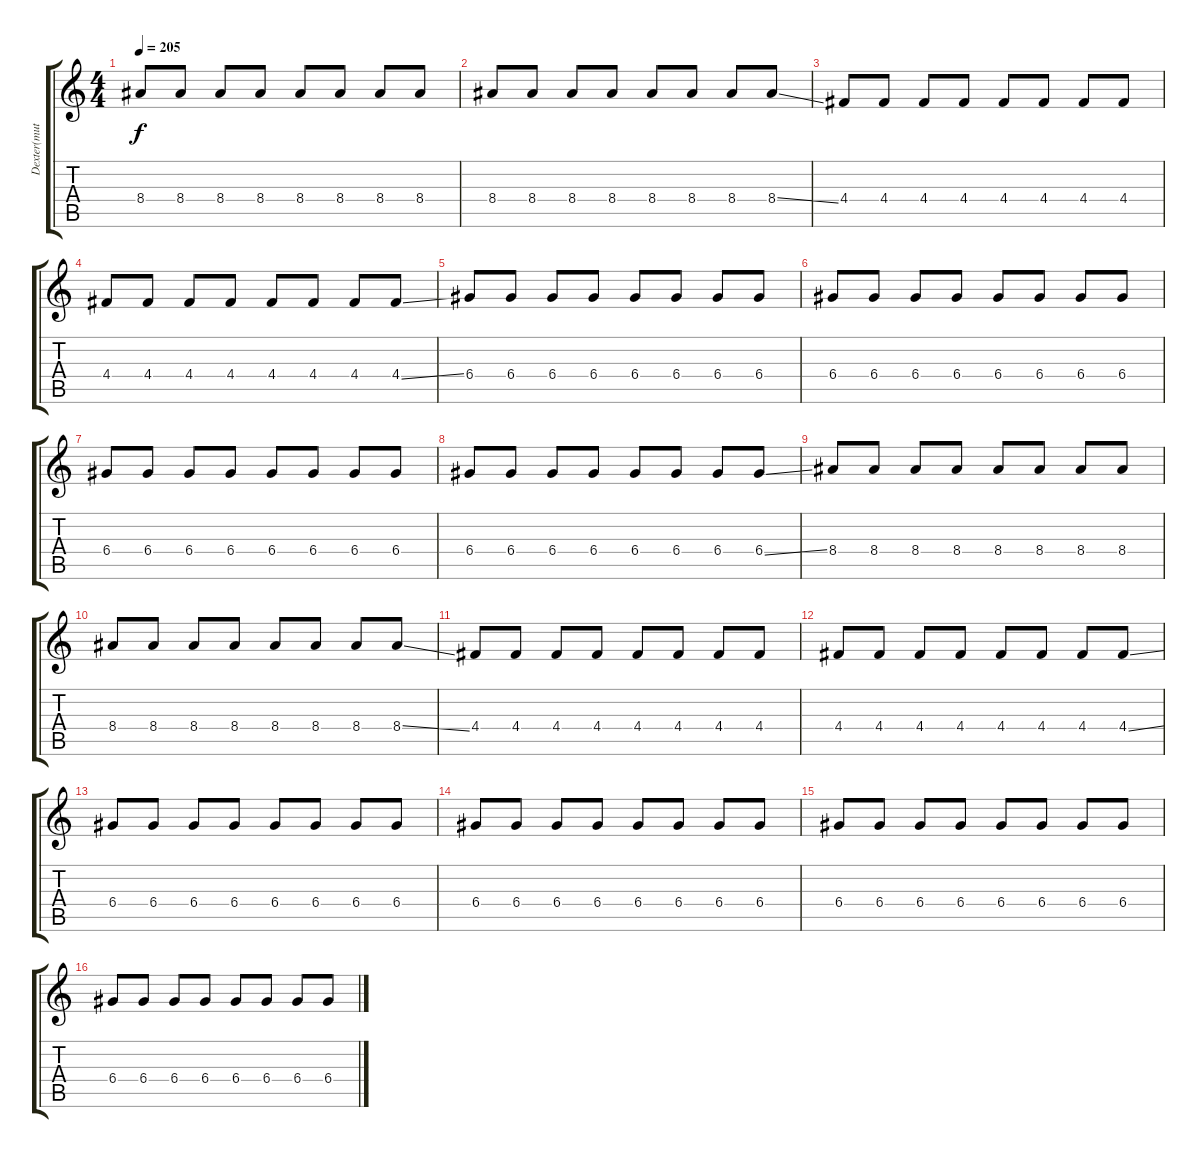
\track ("Dexter(muted guitar)" "Dexter(mut") {instrument electricguitarmuted}
\staff {score tabs}
\tuning (E4 B3 G3 D3 A2 E2) {hide}
\ts (4 4)
\tempo 205
\clef g2
\ks c
8.4.8{dy f instrument electricguitarmuted} 8.4.8 8.4.8 8.4.8 8.4.8 8.4.8 8.4.8 8.4.8 |
8.4.8 8.4.8 8.4.8 8.4.8 8.4.8 8.4.8 8.4.8 8.4{ss}.8 |
4.4.8 4.4.8 4.4.8 4.4.8 4.4.8 4.4.8 4.4.8 4.4.8 |
4.4.8 4.4.8 4.4.8 4.4.8 4.4.8 4.4.8 4.4.8 4.4{ss}.8 |
6.4.8 6.4.8 6.4.8 6.4.8 6.4.8 6.4.8 6.4.8 6.4.8 |
6.4.8 6.4.8 6.4.8 6.4.8 6.4.8 6.4.8 6.4.8 6.4.8 |
6.4.8 6.4.8 6.4.8 6.4.8 6.4.8 6.4.8 6.4.8 6.4.8 |
6.4.8 6.4.8 6.4.8 6.4.8 6.4.8 6.4.8 6.4.8 6.4{ss}.8 |
8.4.8 8.4.8 8.4.8 8.4.8 8.4.8 8.4.8 8.4.8 8.4.8 |
8.4.8 8.4.8 8.4.8 8.4.8 8.4.8 8.4.8 8.4.8 8.4{ss}.8 |
4.4.8 4.4.8 4.4.8 4.4.8 4.4.8 4.4.8 4.4.8 4.4.8 |
4.4.8 4.4.8 4.4.8 4.4.8 4.4.8 4.4.8 4.4.8 4.4{ss}.8 |
6.4.8 6.4.8 6.4.8 6.4.8 6.4.8 6.4.8 6.4.8 6.4.8 |
6.4.8 6.4.8 6.4.8 6.4.8 6.4.8 6.4.8 6.4.8 6.4.8 |
6.4.8 6.4.8 6.4.8 6.4.8 6.4.8 6.4.8 6.4.8 6.4.8 |
6.4.8 6.4.8 6.4.8 6.4.8 6.4.8 6.4.8 6.4.8 6.4.8
